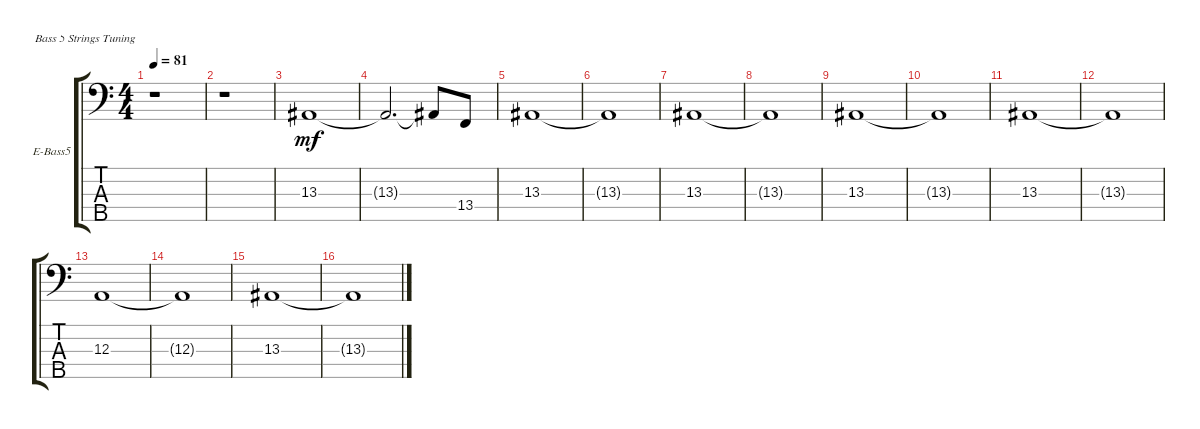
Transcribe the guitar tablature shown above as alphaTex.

\bracketExtendMode groupsimilarinstruments
\firstSystemTrackNameOrientation horizontal
\otherSystemsTrackNameOrientation horizontal
\track ("Sting 5 Bass" "E-Bass5") {instrument electricbassfinger}
\staff {score tabs}
\tuning (G2 D2 A1 E1 B0)
\displaytranspose 0
\ts (4 4)
\tempo 81
\clef f4
\scale
0.485477
\ks c
r.1{dy mf instrument electricbassfinger} |
\scale
0.257261 r.1 |
\scale
0.257261 13.3.1 |
\scale
0.333333 13.3{t}.2{d} 13.3{t}.8 13.4.8 |
\scale
0.333333 13.3.1 |
\scale
0.333333 13.3{t}.1 |
\scale
0.333333 13.3.1 |
\scale
0.333333 13.3{t}.1 |
\scale
0.333333 13.3.1 |
\scale
0.333333 13.3{t}.1 |
\scale
0.333333 13.3.1 |
\scale
0.333333 13.3{t}.1 |
\scale
0.333333 12.3.1 |
\scale
0.333333 12.3{t}.1 |
\scale
0.333333 13.3.1 |
\scale
0.333333 13.3{t}.1
